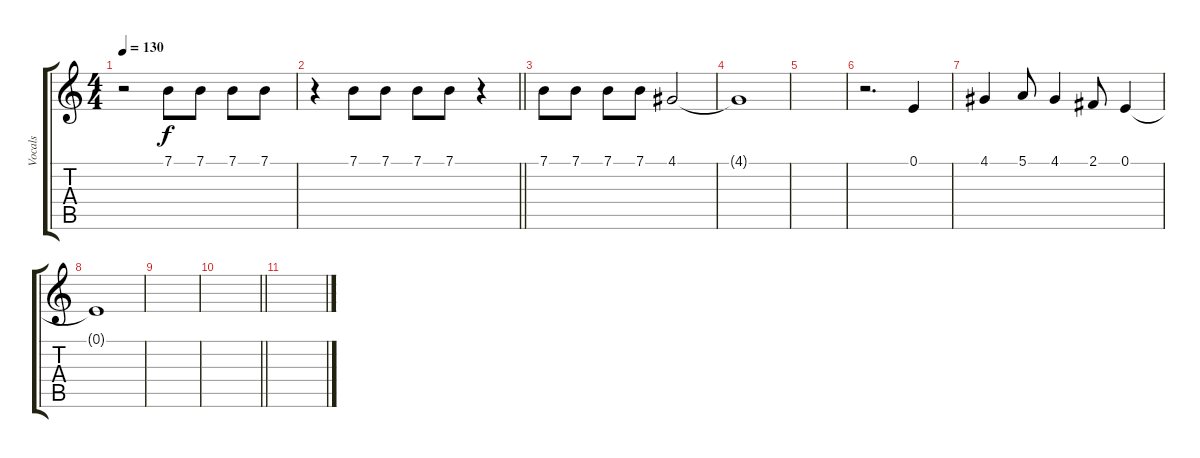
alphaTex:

\track ("Vocals" "Vocals") {instrument lead2sawtooth}
\staff {score tabs}
\tuning (E4 B3 G3 D3 A2 E2) {hide}
\ts (4 4)
\tempo 130
\clef g2
\ks c
r.2{dy f} 7.1.8 7.1.8 7.1.8 7.1.8 |
\barLineRight lightlight
r.4 7.1.8 7.1.8 7.1.8 7.1.8 r.4 |
\section ("" "")
7.1.8 7.1.8 7.1.8 7.1.8 4.1.2 |
4.1{t}.1 |
|
r.2{d} 0.1.4 |
4.1.4 5.1.8 4.1.4 2.1.8 0.1.4 |
0.1{t}.1 |
|
\barLineRight lightlight
|
\section ("" "")
